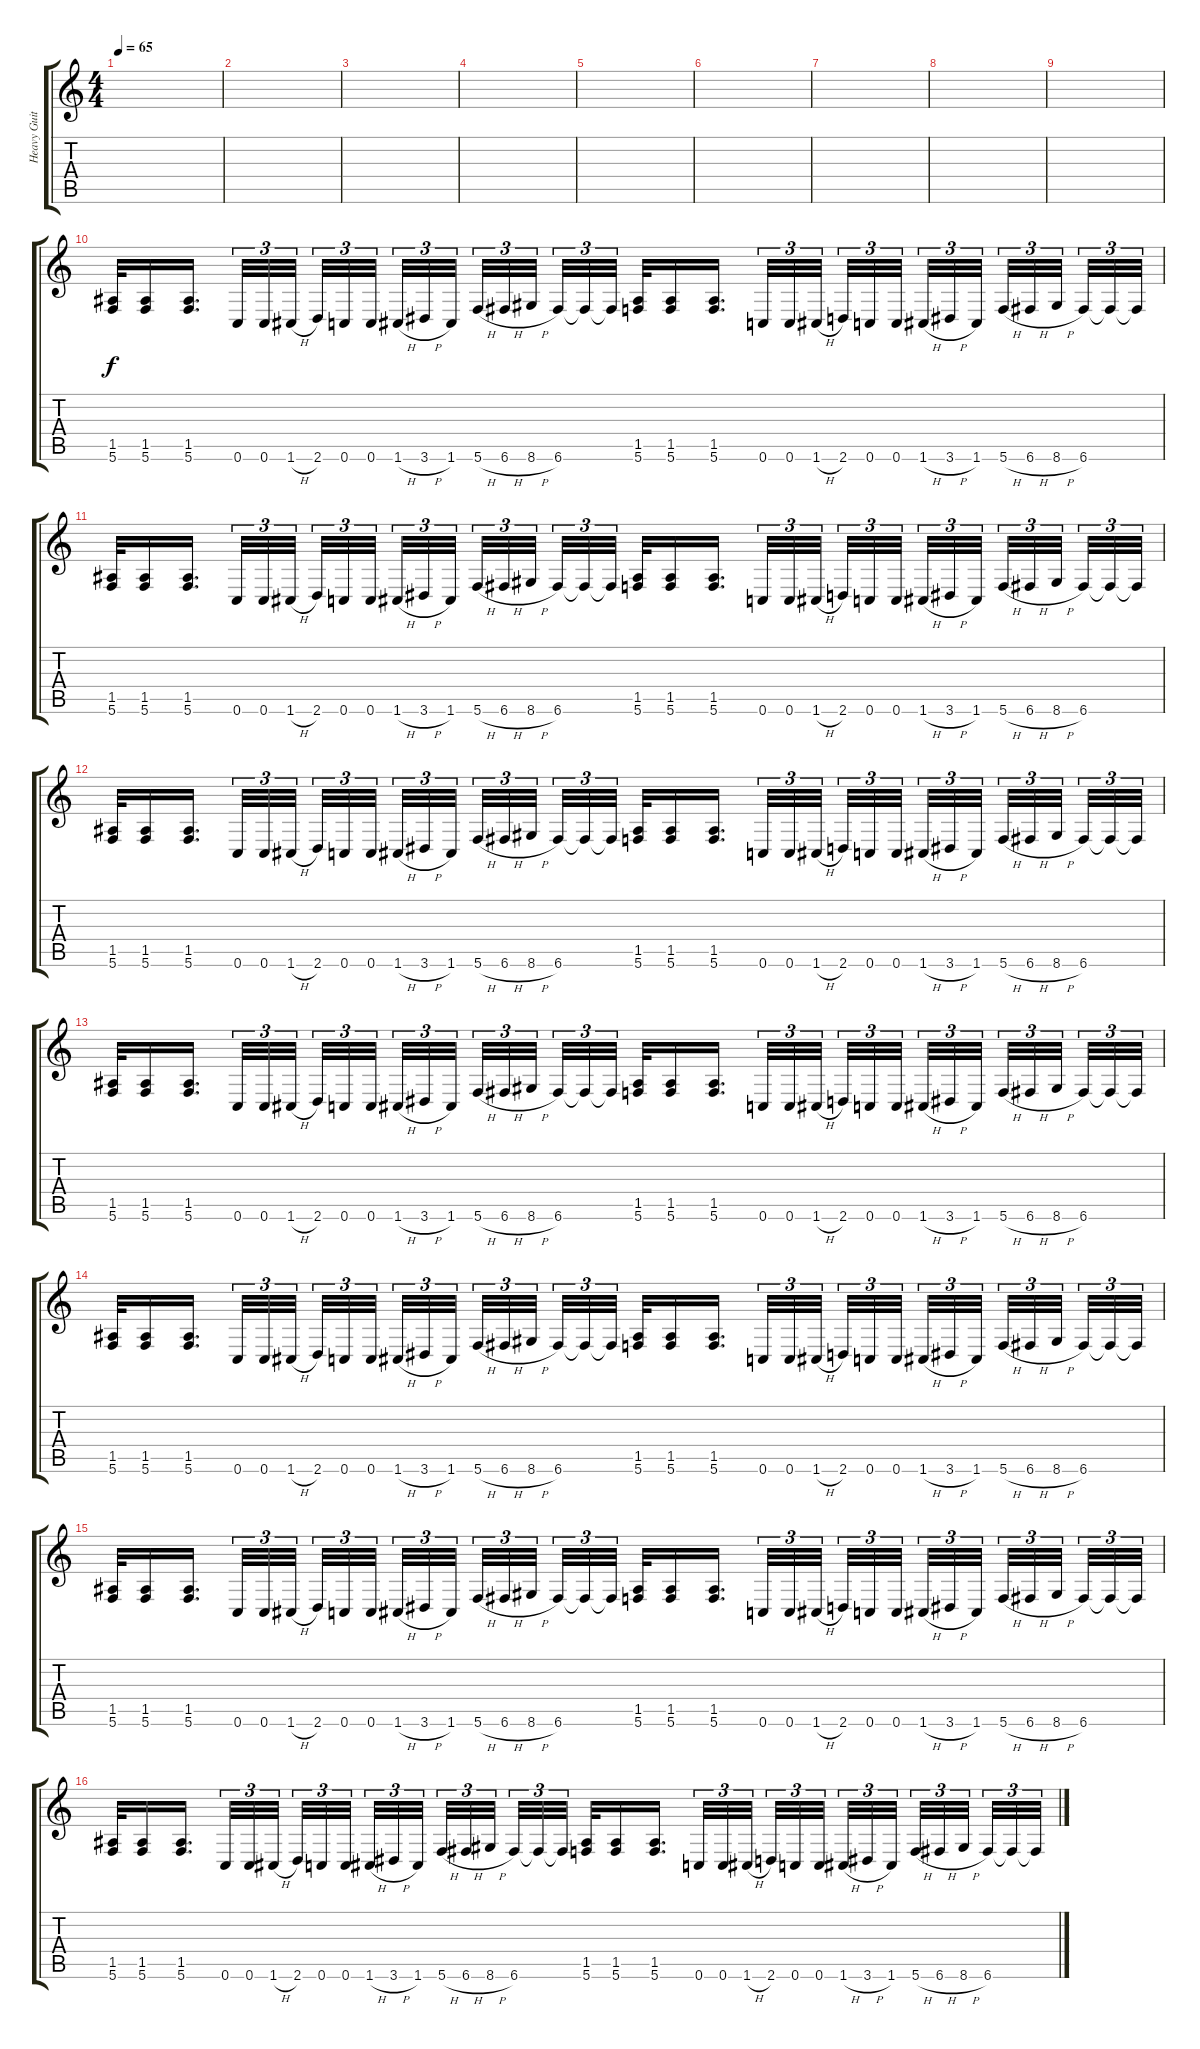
\track ("Heavy Guitar" "Heavy Guit") {instrument distortionguitar}
\staff {score tabs}
\tuning (E4 B3 G3 D3 A2 C2) {hide}
\ts (4 4)
\tempo 65
\clef g2
\ks c
|
|
|
|
|
|
|
|
|
(1.5 5.6).32 (1.5 5.6).16 (1.5 5.6).16{d beam splitsecondary} 0.6.32{tu (3 2)} 0.6.32{tu (3 2)} 1.6{h}.32{tu (3 2)} 2.6.32{tu (3 2)} 0.6.32{tu (3 2)} 0.6.32{tu (3 2) beam splitsecondary} 1.6{h}.32{tu (3 2)} 3.6{h}.32{tu (3 2)} 1.6.32{tu (3 2) beam splitsecondary} 5.6{h}.32{tu (3 2)} 6.6{h}.32{tu (3 2)} 8.6{h}.32{tu (3 2) beam splitsecondary} 6.6.32{tu (3 2)} 6.6{t}.32{tu (3 2)} 6.6{t}.32{tu (3 2)} (1.5 5.6).32 (1.5 5.6).16 (1.5 5.6).16{d beam splitsecondary} 0.6.32{tu (3 2)} 0.6.32{tu (3 2)} 1.6{h}.32{tu (3 2)} 2.6.32{tu (3 2)} 0.6.32{tu (3 2)} 0.6.32{tu (3 2) beam splitsecondary} 1.6{h}.32{tu (3 2)} 3.6{h}.32{tu (3 2)} 1.6.32{tu (3 2) beam splitsecondary} 5.6{h}.32{tu (3 2)} 6.6{h}.32{tu (3 2)} 8.6{h}.32{tu (3 2) beam splitsecondary} 6.6.32{tu (3 2)} 6.6{t}.32{tu (3 2)} 6.6{t}.32{tu (3 2)} |
(1.5 5.6).32 (1.5 5.6).16 (1.5 5.6).16{d beam splitsecondary} 0.6.32{tu (3 2)} 0.6.32{tu (3 2)} 1.6{h}.32{tu (3 2)} 2.6.32{tu (3 2)} 0.6.32{tu (3 2)} 0.6.32{tu (3 2) beam splitsecondary} 1.6{h}.32{tu (3 2)} 3.6{h}.32{tu (3 2)} 1.6.32{tu (3 2) beam splitsecondary} 5.6{h}.32{tu (3 2)} 6.6{h}.32{tu (3 2)} 8.6{h}.32{tu (3 2) beam splitsecondary} 6.6.32{tu (3 2)} 6.6{t}.32{tu (3 2)} 6.6{t}.32{tu (3 2)} (1.5 5.6).32 (1.5 5.6).16 (1.5 5.6).16{d beam splitsecondary} 0.6.32{tu (3 2)} 0.6.32{tu (3 2)} 1.6{h}.32{tu (3 2)} 2.6.32{tu (3 2)} 0.6.32{tu (3 2)} 0.6.32{tu (3 2) beam splitsecondary} 1.6{h}.32{tu (3 2)} 3.6{h}.32{tu (3 2)} 1.6.32{tu (3 2) beam splitsecondary} 5.6{h}.32{tu (3 2)} 6.6{h}.32{tu (3 2)} 8.6{h}.32{tu (3 2) beam splitsecondary} 6.6.32{tu (3 2)} 6.6{t}.32{tu (3 2)} 6.6{t}.32{tu (3 2)} |
(1.5 5.6).32 (1.5 5.6).16 (1.5 5.6).16{d beam splitsecondary} 0.6.32{tu (3 2)} 0.6.32{tu (3 2)} 1.6{h}.32{tu (3 2)} 2.6.32{tu (3 2)} 0.6.32{tu (3 2)} 0.6.32{tu (3 2) beam splitsecondary} 1.6{h}.32{tu (3 2)} 3.6{h}.32{tu (3 2)} 1.6.32{tu (3 2) beam splitsecondary} 5.6{h}.32{tu (3 2)} 6.6{h}.32{tu (3 2)} 8.6{h}.32{tu (3 2) beam splitsecondary} 6.6.32{tu (3 2)} 6.6{t}.32{tu (3 2)} 6.6{t}.32{tu (3 2)} (1.5 5.6).32 (1.5 5.6).16 (1.5 5.6).16{d beam splitsecondary} 0.6.32{tu (3 2)} 0.6.32{tu (3 2)} 1.6{h}.32{tu (3 2)} 2.6.32{tu (3 2)} 0.6.32{tu (3 2)} 0.6.32{tu (3 2) beam splitsecondary} 1.6{h}.32{tu (3 2)} 3.6{h}.32{tu (3 2)} 1.6.32{tu (3 2) beam splitsecondary} 5.6{h}.32{tu (3 2)} 6.6{h}.32{tu (3 2)} 8.6{h}.32{tu (3 2) beam splitsecondary} 6.6.32{tu (3 2)} 6.6{t}.32{tu (3 2)} 6.6{t}.32{tu (3 2)} |
(1.5 5.6).32 (1.5 5.6).16 (1.5 5.6).16{d beam splitsecondary} 0.6.32{tu (3 2)} 0.6.32{tu (3 2)} 1.6{h}.32{tu (3 2)} 2.6.32{tu (3 2)} 0.6.32{tu (3 2)} 0.6.32{tu (3 2) beam splitsecondary} 1.6{h}.32{tu (3 2)} 3.6{h}.32{tu (3 2)} 1.6.32{tu (3 2) beam splitsecondary} 5.6{h}.32{tu (3 2)} 6.6{h}.32{tu (3 2)} 8.6{h}.32{tu (3 2) beam splitsecondary} 6.6.32{tu (3 2)} 6.6{t}.32{tu (3 2)} 6.6{t}.32{tu (3 2)} (1.5 5.6).32 (1.5 5.6).16 (1.5 5.6).16{d beam splitsecondary} 0.6.32{tu (3 2)} 0.6.32{tu (3 2)} 1.6{h}.32{tu (3 2)} 2.6.32{tu (3 2)} 0.6.32{tu (3 2)} 0.6.32{tu (3 2) beam splitsecondary} 1.6{h}.32{tu (3 2)} 3.6{h}.32{tu (3 2)} 1.6.32{tu (3 2) beam splitsecondary} 5.6{h}.32{tu (3 2)} 6.6{h}.32{tu (3 2)} 8.6{h}.32{tu (3 2) beam splitsecondary} 6.6.32{tu (3 2)} 6.6{t}.32{tu (3 2)} 6.6{t}.32{tu (3 2)} |
(1.5 5.6).32 (1.5 5.6).16 (1.5 5.6).16{d beam splitsecondary} 0.6.32{tu (3 2)} 0.6.32{tu (3 2)} 1.6{h}.32{tu (3 2)} 2.6.32{tu (3 2)} 0.6.32{tu (3 2)} 0.6.32{tu (3 2) beam splitsecondary} 1.6{h}.32{tu (3 2)} 3.6{h}.32{tu (3 2)} 1.6.32{tu (3 2) beam splitsecondary} 5.6{h}.32{tu (3 2)} 6.6{h}.32{tu (3 2)} 8.6{h}.32{tu (3 2) beam splitsecondary} 6.6.32{tu (3 2)} 6.6{t}.32{tu (3 2)} 6.6{t}.32{tu (3 2)} (1.5 5.6).32 (1.5 5.6).16 (1.5 5.6).16{d beam splitsecondary} 0.6.32{tu (3 2)} 0.6.32{tu (3 2)} 1.6{h}.32{tu (3 2)} 2.6.32{tu (3 2)} 0.6.32{tu (3 2)} 0.6.32{tu (3 2) beam splitsecondary} 1.6{h}.32{tu (3 2)} 3.6{h}.32{tu (3 2)} 1.6.32{tu (3 2) beam splitsecondary} 5.6{h}.32{tu (3 2)} 6.6{h}.32{tu (3 2)} 8.6{h}.32{tu (3 2) beam splitsecondary} 6.6.32{tu (3 2)} 6.6{t}.32{tu (3 2)} 6.6{t}.32{tu (3 2)} |
(1.5 5.6).32 (1.5 5.6).16 (1.5 5.6).16{d beam splitsecondary} 0.6.32{tu (3 2)} 0.6.32{tu (3 2)} 1.6{h}.32{tu (3 2)} 2.6.32{tu (3 2)} 0.6.32{tu (3 2)} 0.6.32{tu (3 2) beam splitsecondary} 1.6{h}.32{tu (3 2)} 3.6{h}.32{tu (3 2)} 1.6.32{tu (3 2) beam splitsecondary} 5.6{h}.32{tu (3 2)} 6.6{h}.32{tu (3 2)} 8.6{h}.32{tu (3 2) beam splitsecondary} 6.6.32{tu (3 2)} 6.6{t}.32{tu (3 2)} 6.6{t}.32{tu (3 2)} (1.5 5.6).32 (1.5 5.6).16 (1.5 5.6).16{d beam splitsecondary} 0.6.32{tu (3 2)} 0.6.32{tu (3 2)} 1.6{h}.32{tu (3 2)} 2.6.32{tu (3 2)} 0.6.32{tu (3 2)} 0.6.32{tu (3 2) beam splitsecondary} 1.6{h}.32{tu (3 2)} 3.6{h}.32{tu (3 2)} 1.6.32{tu (3 2) beam splitsecondary} 5.6{h}.32{tu (3 2)} 6.6{h}.32{tu (3 2)} 8.6{h}.32{tu (3 2) beam splitsecondary} 6.6.32{tu (3 2)} 6.6{t}.32{tu (3 2)} 6.6{t}.32{tu (3 2)} |
(1.5 5.6).32 (1.5 5.6).16 (1.5 5.6).16{d beam splitsecondary} 0.6.32{tu (3 2)} 0.6.32{tu (3 2)} 1.6{h}.32{tu (3 2)} 2.6.32{tu (3 2)} 0.6.32{tu (3 2)} 0.6.32{tu (3 2) beam splitsecondary} 1.6{h}.32{tu (3 2)} 3.6{h}.32{tu (3 2)} 1.6.32{tu (3 2) beam splitsecondary} 5.6{h}.32{tu (3 2)} 6.6{h}.32{tu (3 2)} 8.6{h}.32{tu (3 2) beam splitsecondary} 6.6.32{tu (3 2)} 6.6{t}.32{tu (3 2)} 6.6{t}.32{tu (3 2)} (1.5 5.6).32 (1.5 5.6).16 (1.5 5.6).16{d beam splitsecondary} 0.6.32{tu (3 2)} 0.6.32{tu (3 2)} 1.6{h}.32{tu (3 2)} 2.6.32{tu (3 2)} 0.6.32{tu (3 2)} 0.6.32{tu (3 2) beam splitsecondary} 1.6{h}.32{tu (3 2)} 3.6{h}.32{tu (3 2)} 1.6.32{tu (3 2) beam splitsecondary} 5.6{h}.32{tu (3 2)} 6.6{h}.32{tu (3 2)} 8.6{h}.32{tu (3 2) beam splitsecondary} 6.6.32{tu (3 2)} 6.6{t}.32{tu (3 2)} 6.6{t}.32{tu (3 2)}
